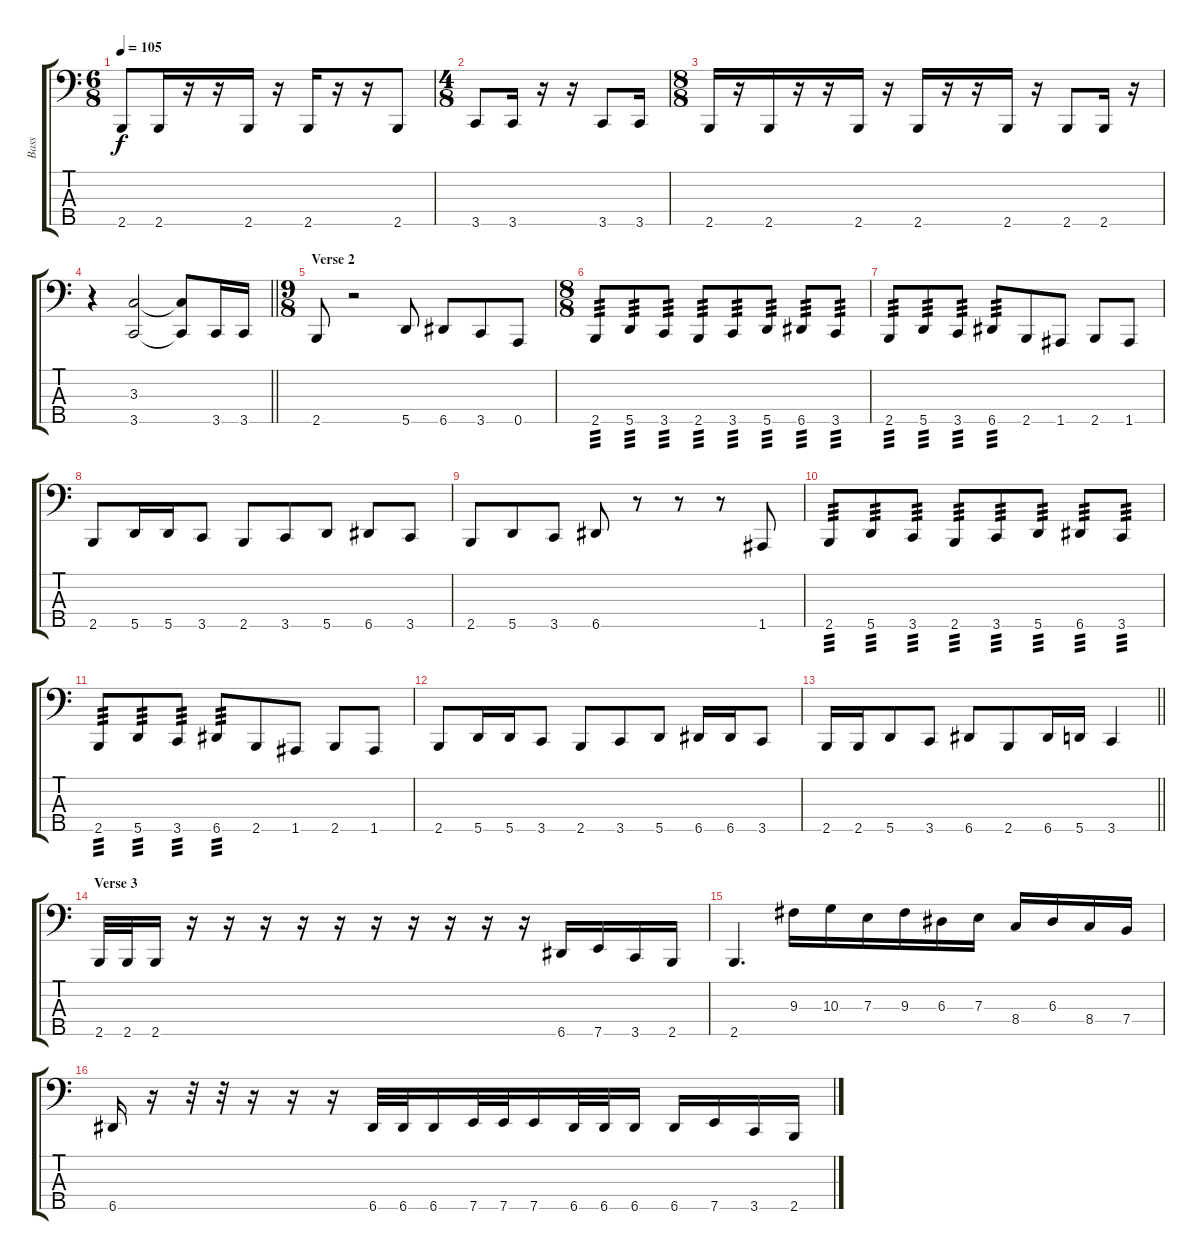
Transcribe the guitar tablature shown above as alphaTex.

\track ("Bass" "Bass") {instrument slapbass1}
\staff {score tabs}
\tuning (G2 D2 A1 E1 A0) {hide}
\ts (6 8)
\tempo 105
\clef f4
\ks c
2.5.8{dy f} 2.5.16 r.16 r.16 2.5.16 r.16 2.5.16 r.16 r.16 2.5.8 |
\ts (4 8)
3.5.8 3.5.16 r.16 r.16 3.5.8 3.5.16 |
\ts (8 8)
2.5.16 r.16 2.5.16 r.16 r.16 2.5.16 r.16 2.5.16 r.16 r.16 2.5.16 r.16 2.5.8 2.5.16 r.16 |
\barLineRight lightlight
r.4 (3.3 3.5).2 (3.3{t} 3.5{t}).8 3.5.16 3.5.16 |
\ts (9 8)
\section ("" "Verse 2")
2.5.8 r.2 5.5.8 6.5.8 3.5.8 0.5.8 |
\ts (8 8)
2.5.8{tp 3} 5.5.8{tp 3} 3.5.8{tp 3} 2.5.8{tp 3} 3.5.8{tp 3} 5.5.8{tp 3} 6.5.8{tp 3} 3.5.8{tp 3} |
2.5.8{tp 3} 5.5.8{tp 3} 3.5.8{tp 3} 6.5.8{tp 3} 2.5.8 1.5.8 2.5.8 1.5.8 |
2.5.8 5.5.16 5.5.16 3.5.8 2.5.8 3.5.8 5.5.8 6.5.8 3.5.8 |
2.5.8 5.5.8 3.5.8 6.5.8 r.8 r.8 r.8 1.5.8 |
2.5.8{tp 3} 5.5.8{tp 3} 3.5.8{tp 3} 2.5.8{tp 3} 3.5.8{tp 3} 5.5.8{tp 3} 6.5.8{tp 3} 3.5.8{tp 3} |
2.5.8{tp 3} 5.5.8{tp 3} 3.5.8{tp 3} 6.5.8{tp 3} 2.5.8 1.5.8 2.5.8 1.5.8 |
2.5.8 5.5.16 5.5.16 3.5.8 2.5.8 3.5.8 5.5.8 6.5.16 6.5.16 3.5.8 |
\barLineRight lightlight
2.5.16 2.5.16 5.5.8 3.5.8 6.5.8 2.5.8 6.5.16 5.5.16 3.5.4 |
\section ("" "Verse 3")
2.5.32 2.5.32 2.5.16 r.16 r.16 r.16 r.16 r.16 r.16 r.16 r.16 r.16 r.16 6.5.16 7.5.16 3.5.16 2.5.16 |
2.5.4{d} 9.3.16 10.3.16 7.3.16 9.3.16 6.3.16 7.3.16 8.4.16 6.3.16 8.4.16 7.4.16 |
6.5.16 r.16 r.32 r.32 r.16 r.16 r.16 6.5.32 6.5.32 6.5.16 7.5.32 7.5.32 7.5.16 6.5.32 6.5.32 6.5.16 6.5.16 7.5.16 3.5.16 2.5.16
